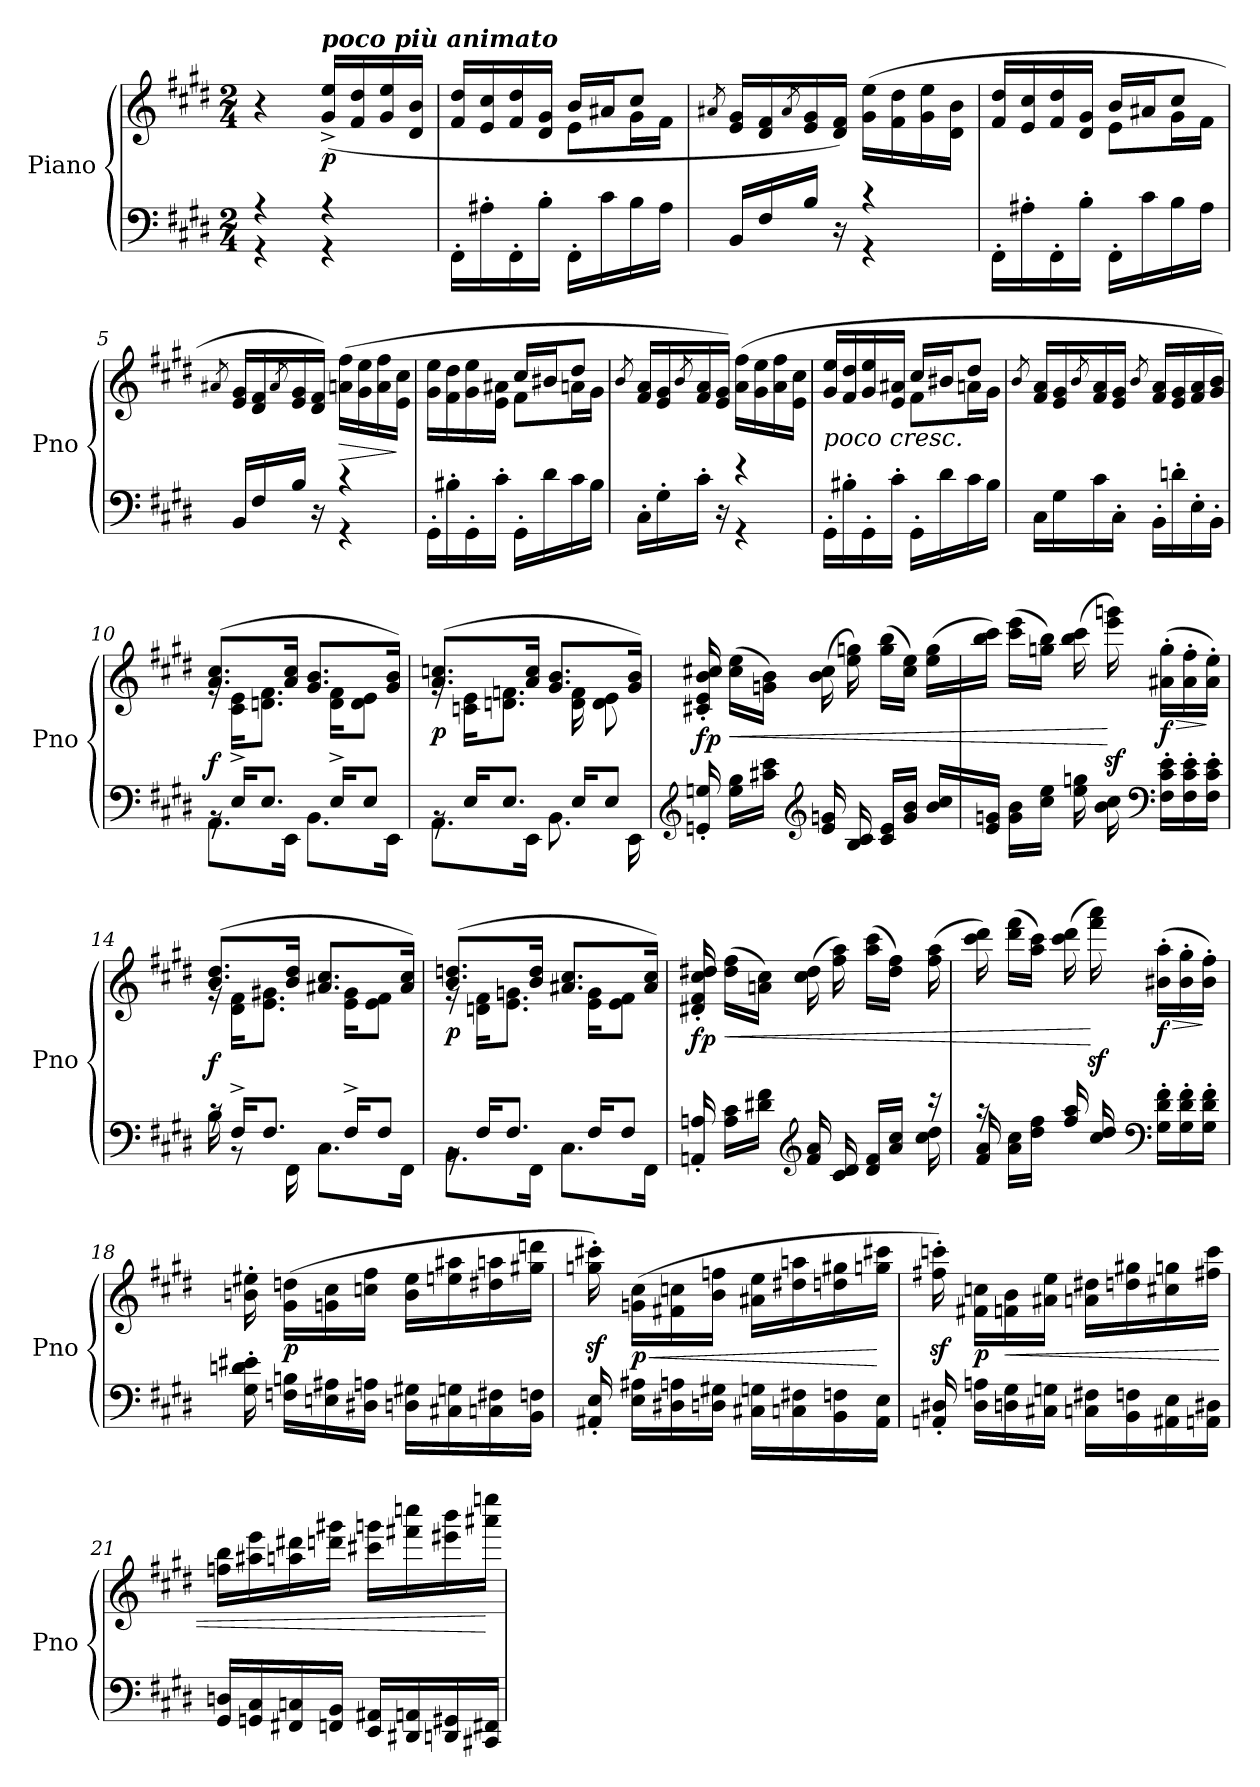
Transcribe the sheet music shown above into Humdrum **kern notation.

**kern	**kern	**dynam
*part1	*part1	*part1
*staff2	*staff1	*staff1/2
*I"Piano	*	*
*I'Pno	*	*
*clefF4	*clefG2	*
*k[f#c#g#d#]	*k[f#c#g#d#]	*
*M2/4	*M2/4	*
=1	=1	=1
*^	*	*
4r	4r	4r	.
!	!	!LO:TX:a:Bi:t=poco più animato	!
!	!	!	!LO:DY:b
4r	4r	(>16g#/^ 16ee/^LL	p
.	.	16f#/ 16dd#/	.
.	.	16g#/ 16ee/	.
.	.	16d#/ 16b/JJ	.
*v	*v	*	*
=2	=2	=2
*	*^	*
16FF#'\LL	16f#/ 16dd#/LL	4ryy	.
16A#X'\	16e/ 16cc#/	.	.
16FF#'\	16f#/ 16dd#/	.	.
16B'\JJ	16d#/ 16g#/JJ	.	.
16FF#'\LL	16b/LL	8e\L	.
16c#\	16a#X/J	.	.
16B\	8cc#/J	16g#\L	.
16A#\JJ	.	16f#\JJ	.
*	*v	*v	*
=3	=3	=3
.	8qa#X/	.
*^	*	*
16BB/LL	4ryy	16e/ 16g#/LL	.
16F#/	.	16d#/ 16f#/	.
.	.	8qa#/	.
16B/JJ	.	16e/ 16g#/	.
16r	.	16d#/ 16f#/JJ)	.
4r	4r	(>16g#\ 16ee\LL	.
.	.	16f#\ 16dd#\	.
.	.	16g#\ 16ee\	.
.	.	16d#\ 16b\JJ	.
*v	*v	*	*
=4	=4	=4
*	*^	*
16FF#'\LL	16f#/ 16dd#/LL	4ryy	.
16A#X'\	16e/ 16cc#/	.	.
16FF#'\	16f#/ 16dd#/	.	.
16B'\JJ	16d#/ 16g#/JJ	.	.
16FF#'\LL	16b/LL	8e\L	.
16c#\	16a#X/J	.	.
16B\	8cc#/J	16g#\L	.
16A#\JJ	.	16f#\JJ	.
*	*v	*v	*
!!LO:LB:g=z
=5	=5	=5
.	8qa#X/	.
*^	*	*
16BB/LL	4ryy	16e/ 16g#/LL	.
16F#/	.	16d#/ 16f#/	.
.	.	8qa#/	.
16B/JJ	.	16e/ 16g#/	.
16r	.	16d#/ 16f#/JJ)	.
!	!	!	!LO:HP:b
4r	4r	(>16an\ 16ff#\LL	>
.	.	16g#\ 16ee\	.
.	.	16a\ 16ff#\	.
.	.	16e\ 16cc#\JJ	]
*v	*v	*	*
=6	=6	=6
*	*^	*
16GG#'\LL	16g#\ 16ee\LL	4ryy	.
16B#X'\	16f#\ 16dd#\	.	.
16GG#'\	16g#\ 16ee\	.	.
16c#'\JJ	16e\ 16a#X\JJ	.	.
16GG#'\LL	16cc#/LL	8f#\L	.
16d#\	16b#X/J	.	.
16c#\	8dd#/J	16an\L	.
16B#\JJ	.	16g#\JJ	.
*	*v	*v	*
=7	=7	=7
.	8qb/	.
*^	*	*
16C#'\LL	4ryy	16f#/ 16a/LL	.
16G#'\	.	16e/ 16g#/	.
.	.	8qb/	.
16c#'\JJ	.	16f#/ 16a/	.
16r	.	16e/ 16g#/JJ)	.
4r	4r	(>16a\ 16ff#\LL	.
.	.	16g#\ 16ee\	.
.	.	16a\ 16ff#\	.
.	.	16e\ 16cc#\JJ	.
*v	*v	*	*
!!LO:LB:g=z
=8	=8	=8
*	*^	*
!	!LO:TX:b:i:t=poco cresc.	!	!
16GG#'\LL	16g#/ 16ee/LL	4ryy	.
16B#X'\	16f#/ 16dd#/	.	.
16GG#'\	16g#/ 16ee/	.	.
16c#'\JJ	16e/ 16a#X/JJ	.	.
16GG#'\LL	16cc#/LL	8f#\L	.
16d#\	16b#X/J	.	.
16c#\	8dd#/J	16an\L	.
16B#\JJ	.	16g#\JJ	.
*	*v	*v	*
=9	=9	=9
.	8qb/	.
16C#\LL	16f#/ 16a/LL	.
16G#\	16e/ 16g#/	.
.	8qb/	.
16c#\	16f#/ 16a/	.
16C#'\JJ	16e/ 16g#/JJ	.
.	8qb/	.
!	!	!LO:DY:b
16BB'\LL	16f#/ 16a/LL	other-dynamics
16dn'\	16e/ 16g#/	.
16E'\	16f#/ 16a/	.
16BB'\JJ	16g#/ 16b/JJ)	.
=10	=10	=10
*^	*^	*
!	!	!	!	!LO:DY:b
16rBB	8.AA\L	(>8.a/ 8.cc#/L	16rg	f
16E^/KL	.	.	16c#\ 16e\KL	.
8.E/J	.	.	8.dn\ 8.f#\J	.
.	16EE\Jk	16a/ 16cc#/Jk	.	.
.	8.BB\L	8.g#/ 8.b/L	.	.
16E^/KL	.	.	16d\ 16f#\KL	.
8E/J	.	.	8d\ 8e\J	.
.	16EE\Jk	16g#/ 16b/Jk)	.	.
!!LO:LB:g=z	!!
=11	=11	=11	=11	=11
!	!	!	!	!LO:DY:b
16rBB	8.AA\L	(>8.a/ 8.ccn/L	16rg	p
16E/KL	.	.	16cn\ 16e\KL	.
8.E/J	.	.	8.dn\ 8.fn\J	.
.	16EE\Jk	16a/ 16cc/Jk	.	.
.	8.BB\	8.g#/ 8.b/L	.	.
16E/KL	.	.	16d\ 16f\	.
8E/J	.	.	8d\ 8e\	.
.	16EE\	16g#/ 16b/Jk)	.	.
*	*	*v	*v	*
=12	=12	=12	=12
!	!	!	!LO:DY:b
*v	*v	*	*
16GGn/' 16Gn/'	16c#X/' 16e/' 16b/' 16cc#X/'	fp
!	!	!LO:HP:b
16G\ 16B\LL	(>16cc#\ 16ee\LL	<
16c#X\ 16e\JJ	16gn\ 16b\JJ)	.
*clefG2	*	*
16e/ 16gn/	(>16b\ 16cc#\	.
16B/ 16c#/	16ee\ 16ggn\)	.
16c#/ 16e/LL	(>16gg\ 16bb\LL	.
16g/ 16b/JJ	16cc#\ 16ee\JJ)	.
16b/ 16cc#/LL	(>16ee\ 16gg\LL	.
=13	=13	=13
16e/ 16gn/JJ	16bb\ 16ccc#\JJ)	.
16g\ 16b\LL	(>16ccc#\ 16eee\LL	.
16cc#\ 16ee\JJ	16ggn\ 16bb\JJ)	.
16ee\ 16ggn\	(>16bb\ 16ccc#\	.
16b\ 16cc#\	16eee\z< 16gggn\z<)	[
*clefF4	*	*
!	!	!LO:HP:b
!	!	!LO:DY:n=1:b
16F#\' 16c#\' 16e\'LL	(>16a#X\' 16gg\'LL	> f
16F#\' 16c#\' 16e\'	16a#\' 16ff#\'	.
16F#\' 16c#\' 16e\'JJ	16a#\' 16ee\'JJ)	]
!!LO:PB:g=z
=14	=14	=14
*^	*^	*
!	!	!	!	!LO:DY:b
16rc	16B\	(>8.b/ 8.dd#/L	16rg	f
16F#^/KL	8r	.	16d#\ 16f#\KL	.
8.F#/J	.	.	8.e\ 8.g#X\J	.
.	16FF#\	16b/ 16dd#/Jk	.	.
.	8.C#\L	8.a#X/ 8.cc#/L	.	.
16F#^/KL	.	.	16e\ 16g#\KL	.
8F#/J	.	.	8e\ 8f#\J	.
.	16FF#\Jk	16a#/ 16cc#/Jk)	.	.
=15	=15	=15	=15	=15
!	!	!	!	!LO:DY:b
16rBB	8.BB\L	(>8.b/ 8.ddn/L	16rg	p
16F#/KL	.	.	16dn\ 16f#\KL	.
8.F#/J	.	.	8.e\ 8.gn\J	.
.	16FF#\Jk	16b/ 16dd/Jk	.	.
.	8.C#\L	8.a#X/ 8.cc#/L	.	.
16F#/KL	.	.	16e\ 16g\KL	.
8F#/J	.	.	8e\ 8f#\J	.
.	16FF#\Jk	16a#/ 16cc#/Jk)	.	.
*	*	*v	*v	*
=16	=16	=16	=16
!	!	!	!LO:DY:b
16AAn/' 16An/'	4..ryy	16d#X/' 16f#/' 16cc#/' 16dd#X/'	fp
!	!	!	!LO:HP:b
16A\ 16c#\LL	.	(>16dd#\ 16ff#\LL	<
16d#X\ 16f#\JJ	.	16an\ 16cc#\JJ)	.
*clefG2	*	*	*
16f#/ 16a/	.	(>16cc#\ 16dd#\	.
16c#/ 16d#/	.	16ff#\ 16aa\)	.
16d#/ 16f#/LL	.	(>16aa\ 16ccc#\LL	.
16a/ 16cc#/JJ	.	16dd#\ 16ff#\JJ)	.
16r	16cc#\ 16dd#\	(>16ff#\ 16aa\	.
!!LO:LB:g=z
=17	=17	=17	=17
16r	16f#/ 16a/	16ccc#\ 16ddd#\)	.
16a\ 16cc#\LL	4..ryy	(>16ddd#\ 16fff#\LL	.
16dd#\ 16ff#\JJ	.	16aa\ 16ccc#\JJ)	.
16ff#/ 16aa/	.	(>16ccc#\ 16ddd#\	.
16cc#/ 16dd#/	.	16fff#\z< 16aaa\z<)	[
*clefF4	*	*	*
!	!	!	!LO:HP:b
!	!	!	!LO:DY:n=1:b
16G#\' 16d#\' 16f#\'LL	.	(>16b#X\' 16aa\'LL	> f
16G#\' 16d#\' 16f#\'	.	16b#\' 16gg#\'	.
16G#\' 16d#\' 16f#\'JJ	.	16b#\' 16ff#\'JJ)	]
*v	*v	*	*
=18	=18	=18
16G#\' 16dn\' 16e#X\'	16bn\' 16ee#X\'	.
!	!	!LO:DY:b
16Fn\ 16Bn\LL	(>16g#\ 16ddn\LL	p
16En\ 16A#X\	16gn\ 16cc#\	.
16D#X\ 16An\JJ	16ccn\ 16ff#\JJ	.
16Dn\ 16G#X\LL	16b\ 16ee#\LL	.
16C#X\ 16Gn\	16een\ 16aa#X\	.
16Cn\ 16F#X\	16dd#X\ 16aan\	.
16BB\ 16Fn\JJ	16gg#X\ 16dddn\JJ	.
!!LO:LB:g=z
=19	=19	=19
16AA#X/' 16E/'	16ggn\z<' 16ccc#X\z<')	.
!	!	!LO:HP:b
!	!	!LO:DY:n=1:b
16E\ 16A#X\LL	(>16gn\ 16cc#\LL	< p
16D#X\ 16An\	16f#X\ 16ccn\	.
16Dn\ 16G#X\JJ	16b\ 16ffn\JJ	.
16C#X\ 16Gn\LL	16a#X\ 16ee\LL	.
16Cn\ 16F#X\	16dd#X\ 16aan\	.
16BB\ 16Fn\	16ddn\ 16gg#X\	.
16AA#\ 16E\JJ	16ggn\ 16ccc#X\JJ	[
=20	=20	=20
16AAn/' 16D#X/'	16ff#X\z<' 16cccn\z<')	.
!	!	!LO:DY:b
16D#\ 16An\LL	16f#X\ 16ccn\LL	p
!	!	!LO:HP:b
16Dn\ 16G#\	16fn\ 16b\	<
16C#X\ 16Gn\JJ	16a#X\ 16ee\JJ	.
16Cn\ 16F#X\LL	16an\ 16dd#X\LL	.
16BB\ 16Fn\	16ddn\ 16gg#X\	.
16AA#X\ 16E\	16cc#X\ 16ggn\	.
16AAn\ 16D#X\JJ	16ff#X\ 16ccc\JJ	.
!!LO:LB:g=z
=21	=21	=21
16GG#/ 16Dn/LL	16ffn\ 16bb\LL	.
16GGn/ 16C#/	16aa#X\ 16eee\	.
16FF#X/ 16Cn/	16aan\ 16ddd#X\	.
16FFn/ 16BB/JJ	16dddn\ 16ggg#X\JJ	.
16EE/ 16AA#X/LL	16ccc#X\ 16gggn\LL	.
16DD#X/ 16AAn/	16fff#X\ 16ccccn\	.
16DDn/ 16GG#X/	16eee#X\ 16bbb\	.
16CC#X/ 16FF#X/JJ	16aaa#X\ 16eeeen\JJ	[
=	=	=
*-	*-	*-
